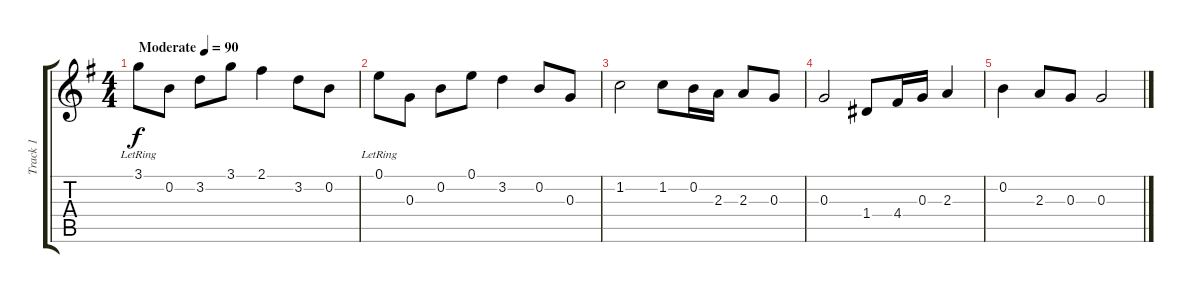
\track ("Track 1" "Track 1") {instrument acousticguitarsteel}
\staff {score tabs}
\tuning (E4 B3 G3 D3 A2 E2) {hide}
\ts (4 4)
\tempo (90 "Moderate")
\clef g2
\ks g
3.1{lr}.8{dy f instrument acousticguitarsteel} 0.2.8 3.2.8 3.1.8 2.1.4 3.2.8 0.2.8 |
0.1{lr}.8 0.3.8 0.2.8 0.1.8 3.2.4 0.2.8 0.3.8 |
1.2.2 1.2.8 0.2.16 2.3.16 2.3.8 0.3.8 |
0.3.2 1.4.8 4.4.16 0.3.16 2.3.4 |
0.2.4 2.3.8 0.3.8 0.3.2
